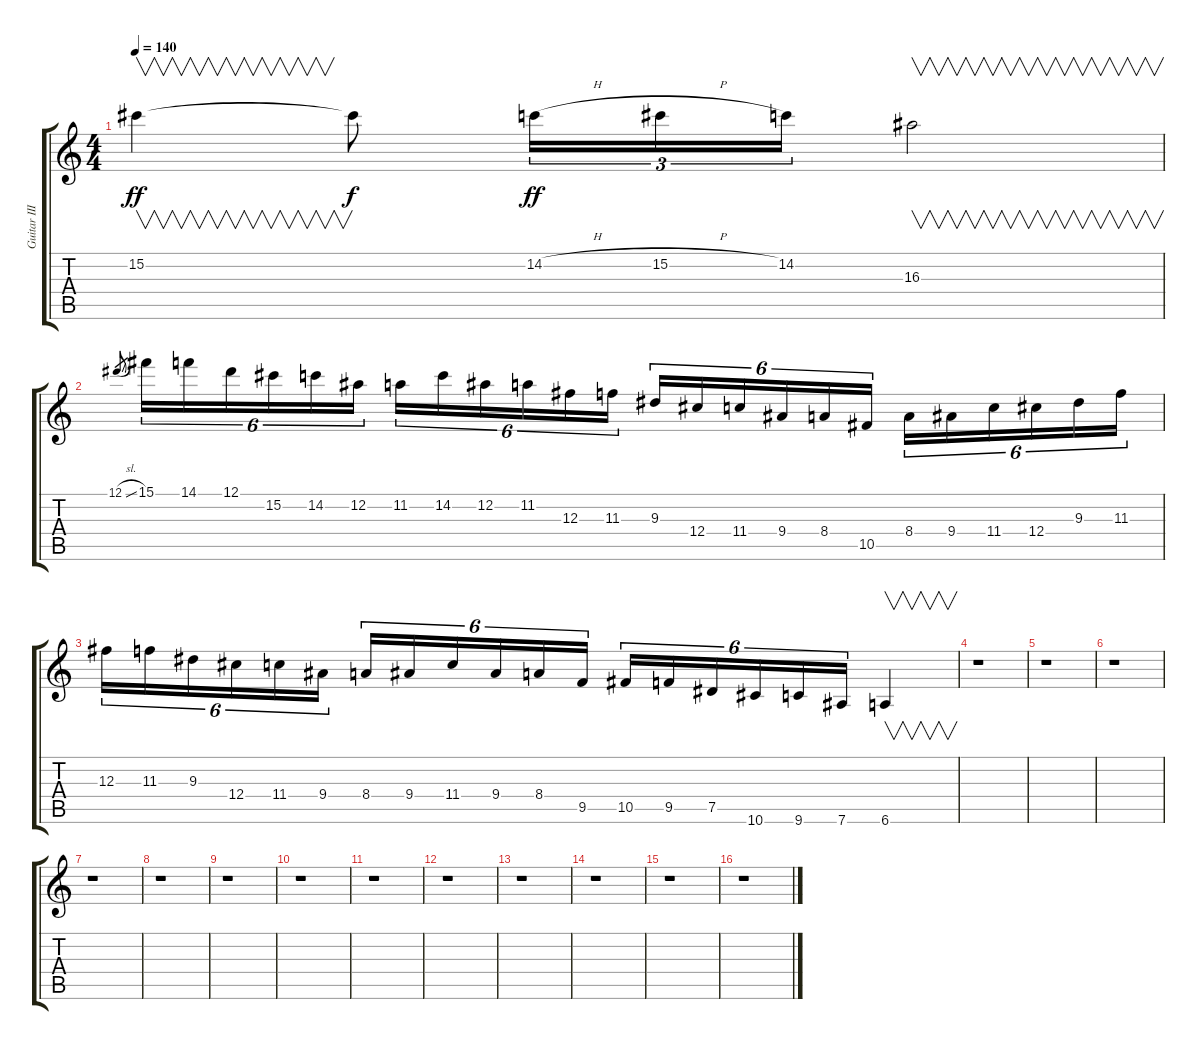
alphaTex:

\track ("Guitar III" "Guitar III") {instrument acousticguitarnylon}
\staff {score tabs}
\tuning (Eb4 Bb3 Gb3 Db3 Ab2 Eb2) {hide}
\ts (4 4)
\tempo 140
\clef g2
\ks c
15.2.4{v dy ff} 15.2{t}.8{dy f} 14.2{h}.16{tu (3 2) dy ff} 15.2{h}.16{tu (3 2)} 14.2.16{tu (3 2)} 16.3.2{v} |
12.1{sl}.8{gr} 15.1.16{tu (6 4)} 14.1.16{tu (6 4)} 12.1.16{tu (6 4)} 15.2.16{tu (6 4)} 14.2.16{tu (6 4)} 12.2.16{tu (6 4)} 11.2.16{tu (6 4)} 14.2.16{tu (6 4)} 12.2.16{tu (6 4)} 11.2.16{tu (6 4)} 12.3.16{tu (6 4)} 11.3.16{tu (6 4)} 9.3.16{tu (6 4)} 12.4.16{tu (6 4)} 11.4.16{tu (6 4)} 9.4.16{tu (6 4)} 8.4.16{tu (6 4)} 10.5.16{tu (6 4)} 8.4.16{tu (6 4)} 9.4.16{tu (6 4)} 11.4.16{tu (6 4)} 12.4.16{tu (6 4)} 9.3.16{tu (6 4)} 11.3.16{tu (6 4)} |
12.3.16{tu (6 4)} 11.3.16{tu (6 4)} 9.3.16{tu (6 4)} 12.4.16{tu (6 4)} 11.4.16{tu (6 4)} 9.4.16{tu (6 4)} 8.4.16{tu (6 4)} 9.4.16{tu (6 4)} 11.4.16{tu (6 4)} 9.4.16{tu (6 4)} 8.4.16{tu (6 4)} 9.5.16{tu (6 4)} 10.5.16{tu (6 4)} 9.5.16{tu (6 4)} 7.5.16{tu (6 4)} 10.6.16{tu (6 4)} 9.6.16{tu (6 4)} 7.6.16{tu (6 4)} 6.6.4{v} |
r.1 |
r.1 |
r.1 |
r.1 |
r.1 |
r.1 |
r.1 |
r.1 |
r.1 |
r.1 |
r.1 |
r.1 |
r.1
